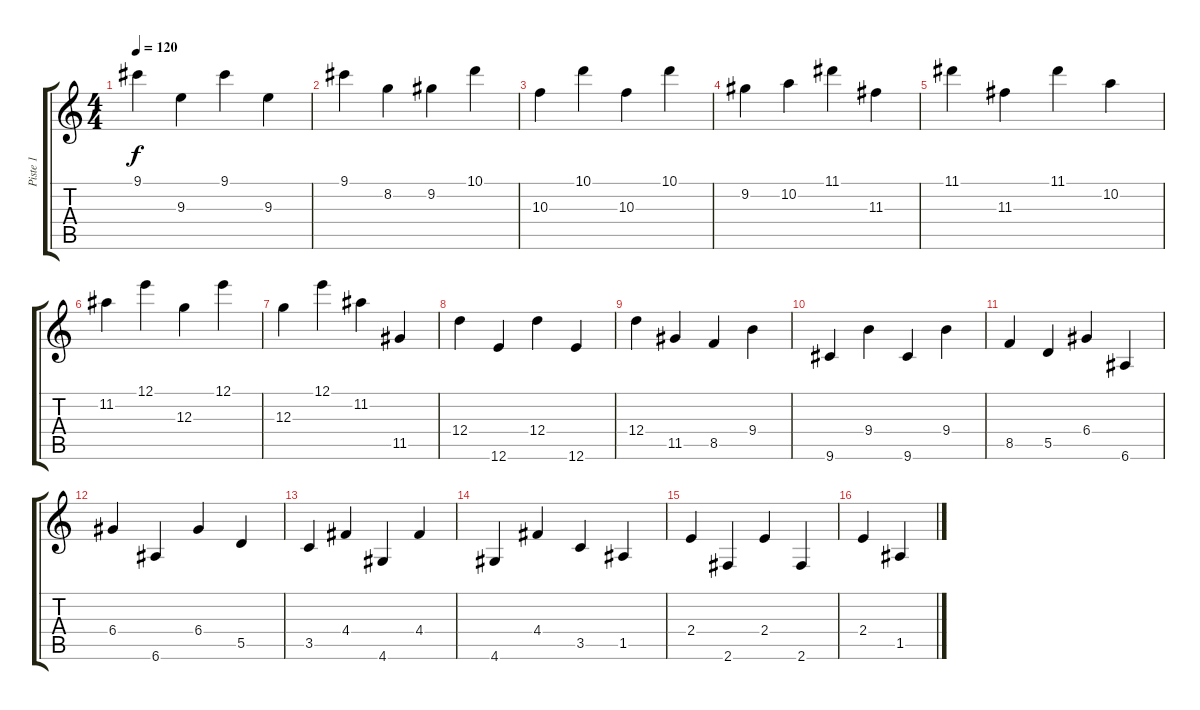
\track ("Piste 1" "Piste 1") {instrument acousticguitarnylon}
\staff {score tabs}
\tuning (E4 B3 G3 D3 A2 E2) {hide}
\ts (4 4)
\tempo 120
\clef g2
\ks c
9.1.4{dy f} 9.3.4 9.1.4 9.3.4 |
9.1.4 8.2.4 9.2.4 10.1.4 |
10.3.4 10.1.4 10.3.4 10.1.4 |
9.2.4 10.2.4 11.1.4 11.3.4 |
11.1.4 11.3.4 11.1.4 10.2.4 |
11.2.4 12.1.4 12.3.4 12.1.4 |
12.3.4 12.1.4 11.2.4 11.5.4 |
12.4.4 12.6.4 12.4.4 12.6.4 |
12.4.4 11.5.4 8.5.4 9.4.4 |
9.6.4 9.4.4 9.6.4 9.4.4 |
8.5.4 5.5.4 6.4.4 6.6.4 |
6.4.4 6.6.4 6.4.4 5.5.4 |
3.5.4 4.4.4 4.6.4 4.4.4 |
4.6.4 4.4.4 3.5.4 1.5.4 |
2.4.4 2.6.4 2.4.4 2.6.4 |
2.4.4 1.5.4
